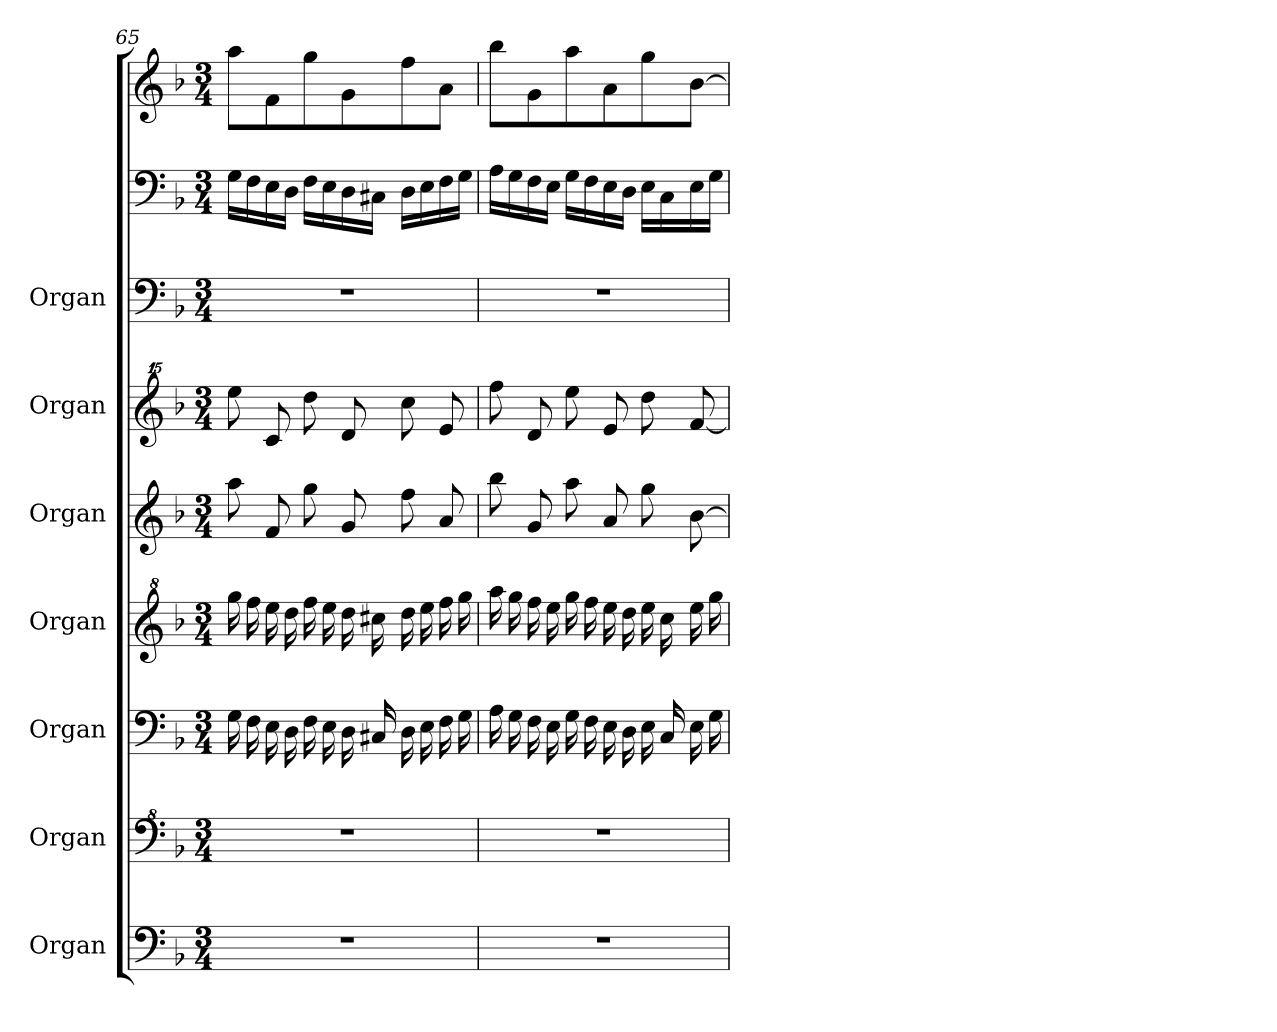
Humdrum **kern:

**kern	**kern	**kern	**kern	**kern	**kern	**kern	**kern	**kern
*part7	*part6	*part5	*part4	*part3	*part2	*part1	*part1	*part1
*staff9	*staff8	*staff7	*staff6	*staff5	*staff4	*staff3	*staff2	*staff1
*I"Organ	*I"Organ	*I"Organ	*I"Organ	*I"Organ	*I"Organ	*I"Organ	*	*
*	*I'Org.	*	*	*	*	*	*	*
!!LO:LB:g=z
*clefF4	*clefF^4	*clefF4	*clefG^2	*clefG2	*clefG^^2	*clefF4	*clefF4	*clefG2
*k[b-]	*k[b-]	*k[b-]	*k[b-]	*k[b-]	*k[b-]	*k[b-]	*k[b-]	*k[b-]
*M3/4	*M3/4	*M3/4	*M3/4	*M3/4	*M3/4	*M3/4	*M3/4	*M3/4
=65	=65	=65	=65	=65	=65	=65	=65	=65
2.r	2.r	16G\	16ggg\	8aa\	8eeee\	2.r	16G\LL	8aa\L
.	.	16F\	16fff\	.	.	.	16F\	.
.	.	16E\	16eee\	8f/	8ccc/	.	16E\	8f\
.	.	16D\	16ddd\	.	.	.	16D\JJ	.
.	.	16F\	16fff\	8gg\	8dddd\	.	16F\LL	8gg\
.	.	16E\	16eee\	.	.	.	16E\	.
.	.	16D\	16ddd\	8g/	8ddd/	.	16D\	8g\
.	.	16C#X/	16ccc#X\	.	.	.	16C#X\JJ	.
.	.	16D\	16ddd\	8ff\	8cccc\	.	16D\LL	8ff\
.	.	16E\	16eee\	.	.	.	16E\	.
.	.	16F\	16fff\	8a/	8eee/	.	16F\	8a\J
.	.	16G\	16ggg\	.	.	.	16G\JJ	.
=66	=66	=66	=66	=66	=66	=66	=66	=66
2.r	2.r	16A\	16aaa\	8bb-\	8ffff\	2.r	16A\LL	8bb-\L
.	.	16G\	16ggg\	.	.	.	16G\	.
.	.	16F\	16fff\	8g/	8ddd/	.	16F\	8g\
.	.	16E\	16eee\	.	.	.	16E\JJ	.
.	.	16G\	16ggg\	8aa\	8eeee\	.	16G\LL	8aa\
.	.	16F\	16fff\	.	.	.	16F\	.
.	.	16E\	16eee\	8a/	8eee/	.	16E\	8a\
.	.	16D\	16ddd\	.	.	.	16D\JJ	.
.	.	16E\	16eee\	8gg\	8dddd\	.	16E\LL	8gg\
.	.	16C/	16ccc\	.	.	.	16C\	.
.	.	16E\	16eee\	[8b-\	[8fff/	.	16E\	[8b-\J
.	.	16G\	16ggg\	.	.	.	16G\JJ	.
=	=	=	=	=	=	=	=	=
*-	*-	*-	*-	*-	*-	*-	*-	*-
